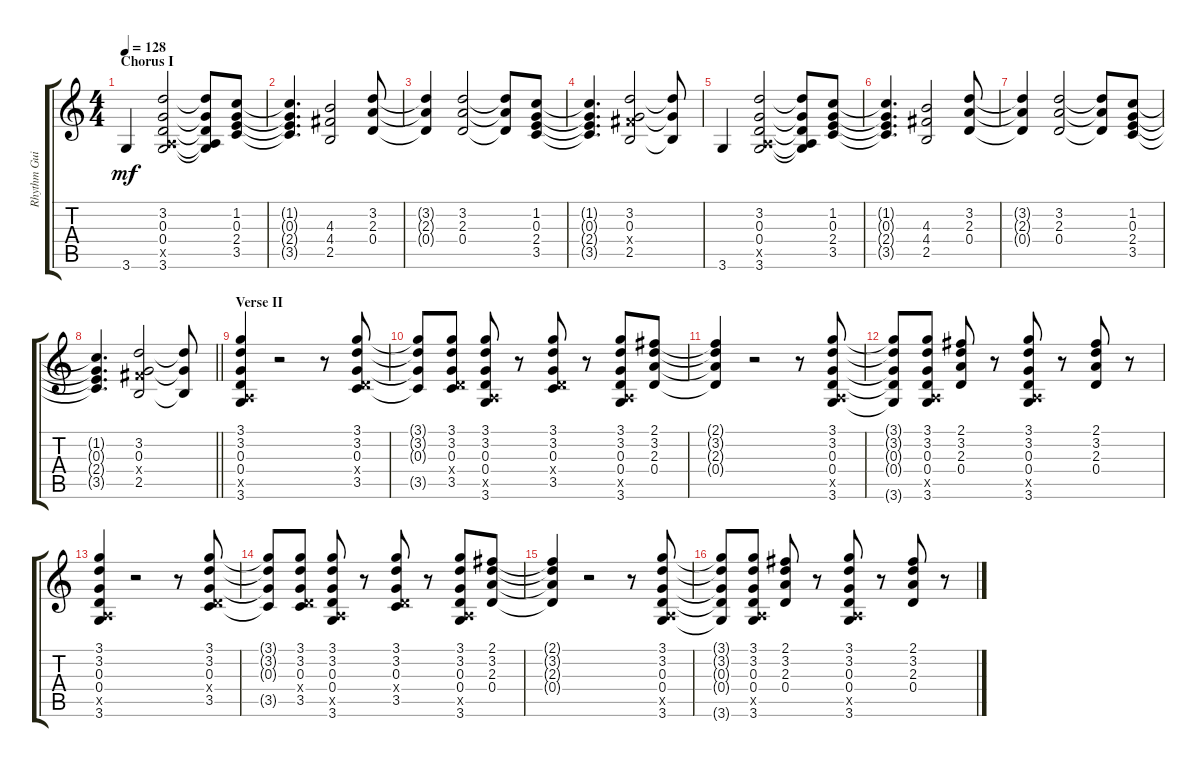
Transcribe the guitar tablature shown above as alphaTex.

\track ("Rhythm Guitar" "Rhythm Gui") {instrument overdrivenguitar}
\staff {score tabs}
\tuning (E4 B3 G3 D3 A2 E2) {hide}
\ts (4 4)
\section ("" "Chorus I")
\tempo 128
\clef g2
\ks c
3.6.4{dy mf} (3.2 0.3 0.4 0.5{x} 3.6).2 (3.2{t} 0.3{t} 0.4{t} 0.5{t} 3.6{t}).8 (1.2 0.3 2.4 3.5).8 |
(1.2{t} 0.3{t} 2.4{t} 3.5{t}).4{d} (4.3 4.4 2.5).2 (3.2 2.3 0.4).8 |
(3.2{t} 2.3{t} 0.4{t}).4 (3.2 2.3 0.4).2 (3.2{t} 2.3{t} 0.4{t}).8 (1.2 0.3 2.4 3.5).8 |
(1.2{t} 0.3{t} 2.4{t} 3.5{t}).4{d} (3.2 0.3 4.4{x} 2.5).2 (3.2{t} 0.3{t} 2.5{t}).8 |
3.6.4 (3.2 0.3 0.4 0.5{x} 3.6).2 (3.2{t} 0.3{t} 0.4{t} 0.5{t} 3.6{t}).8 (1.2 0.3 2.4 3.5).8 |
(1.2{t} 0.3{t} 2.4{t} 3.5{t}).4{d} (4.3 4.4 2.5).2 (3.2 2.3 0.4).8 |
(3.2{t} 2.3{t} 0.4{t}).4 (3.2 2.3 0.4).2 (3.2{t} 2.3{t} 0.4{t}).8 (1.2 0.3 2.4 3.5).8 |
\barLineRight lightlight
(1.2{t} 0.3{t} 2.4{t} 3.5{t}).4{d} (3.2 0.3 4.4{x} 2.5).2 (3.2{t} 0.3{t} 2.5{t}).8 |
\section ("" "Verse II")
(3.1 3.2 0.3 0.4 0.5{x} 3.6).4 r.2 r.8 (3.1 3.2 0.3 0.4{x} 3.5).8 |
(3.1{t} 3.2{t} 0.3{t} 3.5{t}).8 (3.1 3.2 0.3 0.4{x} 3.5).8 (3.1 3.2 0.3 0.4 0.5{x} 3.6).8 r.8 (3.1 3.2 0.3 0.4{x} 3.5).8 r.8 (3.1 3.2 0.3 0.4 0.5{x} 3.6).8 (2.1 3.2 2.3 0.4).8 |
(2.1{t} 3.2{t} 2.3{t} 0.4{t}).4 r.2 r.8 (3.1 3.2 0.3 0.4 0.5{x} 3.6).8 |
(3.1{t} 3.2{t} 0.3{t} 0.4{t} 3.6{t}).8 (3.1 3.2 0.3 0.4 0.5{x} 3.6).8 (2.1 3.2 2.3 0.4).8 r.8 (3.1 3.2 0.3 0.4 0.5{x} 3.6).8 r.8 (2.1 3.2 2.3 0.4).8 r.8 |
(3.1 3.2 0.3 0.4 0.5{x} 3.6).4 r.2 r.8 (3.1 3.2 0.3 0.4{x} 3.5).8 |
(3.1{t} 3.2{t} 0.3{t} 3.5{t}).8 (3.1 3.2 0.3 0.4{x} 3.5).8 (3.1 3.2 0.3 0.4 0.5{x} 3.6).8 r.8 (3.1 3.2 0.3 0.4{x} 3.5).8 r.8 (3.1 3.2 0.3 0.4 0.5{x} 3.6).8 (2.1 3.2 2.3 0.4).8 |
(2.1{t} 3.2{t} 2.3{t} 0.4{t}).4 r.2 r.8 (3.1 3.2 0.3 0.4 0.5{x} 3.6).8 |
(3.1{t} 3.2{t} 0.3{t} 0.4{t} 3.6{t}).8 (3.1 3.2 0.3 0.4 0.5{x} 3.6).8 (2.1 3.2 2.3 0.4).8 r.8 (3.1 3.2 0.3 0.4 0.5{x} 3.6).8 r.8 (2.1 3.2 2.3 0.4).8 r.8
